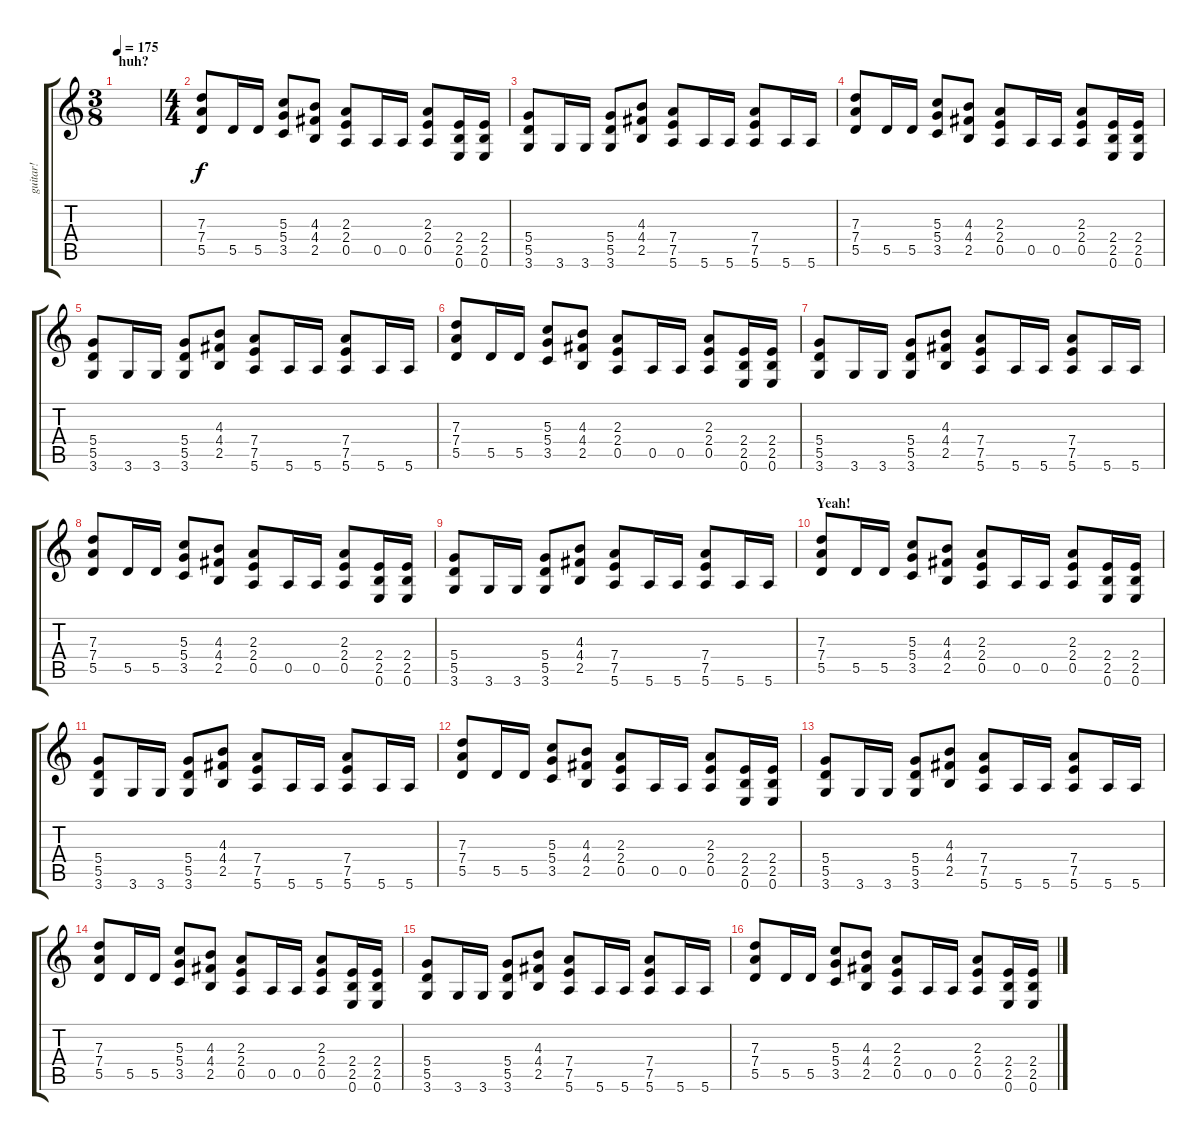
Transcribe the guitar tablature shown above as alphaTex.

\track ("guitar!" "guitar!") {instrument distortionguitar}
\staff {score tabs}
\tuning (E4 B3 G3 D3 A2 E2) {hide}
\ts (3 8)
\section ("" "huh?")
\tempo 175
\clef g2
\ks c
|
\ts (4 4)
(7.3 7.4 5.5).8 5.5.16 5.5.16 (5.3 5.4 3.5).8 (4.3 4.4 2.5).8 (2.3 2.4 0.5).8 0.5.16 0.5.16 (2.3 2.4 0.5).8 (2.4 2.5 0.6).16 (2.4 2.5 0.6).16 |
(5.4 5.5 3.6).8 3.6.16 3.6.16 (5.4 5.5 3.6).8 (4.3 4.4 2.5).8 (7.4 7.5 5.6).8 5.6.16 5.6.16 (7.4 7.5 5.6).8 5.6.16 5.6.16 |
(7.3 7.4 5.5).8 5.5.16 5.5.16 (5.3 5.4 3.5).8 (4.3 4.4 2.5).8 (2.3 2.4 0.5).8 0.5.16 0.5.16 (2.3 2.4 0.5).8 (2.4 2.5 0.6).16 (2.4 2.5 0.6).16 |
(5.4 5.5 3.6).8 3.6.16 3.6.16 (5.4 5.5 3.6).8 (4.3 4.4 2.5).8 (7.4 7.5 5.6).8 5.6.16 5.6.16 (7.4 7.5 5.6).8 5.6.16 5.6.16 |
(7.3 7.4 5.5).8 5.5.16 5.5.16 (5.3 5.4 3.5).8 (4.3 4.4 2.5).8 (2.3 2.4 0.5).8 0.5.16 0.5.16 (2.3 2.4 0.5).8 (2.4 2.5 0.6).16 (2.4 2.5 0.6).16 |
(5.4 5.5 3.6).8 3.6.16 3.6.16 (5.4 5.5 3.6).8 (4.3 4.4 2.5).8 (7.4 7.5 5.6).8 5.6.16 5.6.16 (7.4 7.5 5.6).8 5.6.16 5.6.16 |
(7.3 7.4 5.5).8 5.5.16 5.5.16 (5.3 5.4 3.5).8 (4.3 4.4 2.5).8 (2.3 2.4 0.5).8 0.5.16 0.5.16 (2.3 2.4 0.5).8 (2.4 2.5 0.6).16 (2.4 2.5 0.6).16 |
(5.4 5.5 3.6).8 3.6.16 3.6.16 (5.4 5.5 3.6).8 (4.3 4.4 2.5).8 (7.4 7.5 5.6).8 5.6.16 5.6.16 (7.4 7.5 5.6).8 5.6.16 5.6.16 |
\section ("" "Yeah!")
(7.3 7.4 5.5).8 5.5.16 5.5.16 (5.3 5.4 3.5).8 (4.3 4.4 2.5).8 (2.3 2.4 0.5).8 0.5.16 0.5.16 (2.3 2.4 0.5).8 (2.4 2.5 0.6).16 (2.4 2.5 0.6).16 |
(5.4 5.5 3.6).8 3.6.16 3.6.16 (5.4 5.5 3.6).8 (4.3 4.4 2.5).8 (7.4 7.5 5.6).8 5.6.16 5.6.16 (7.4 7.5 5.6).8 5.6.16 5.6.16 |
(7.3 7.4 5.5).8 5.5.16 5.5.16 (5.3 5.4 3.5).8 (4.3 4.4 2.5).8 (2.3 2.4 0.5).8 0.5.16 0.5.16 (2.3 2.4 0.5).8 (2.4 2.5 0.6).16 (2.4 2.5 0.6).16 |
(5.4 5.5 3.6).8 3.6.16 3.6.16 (5.4 5.5 3.6).8 (4.3 4.4 2.5).8 (7.4 7.5 5.6).8 5.6.16 5.6.16 (7.4 7.5 5.6).8 5.6.16 5.6.16 |
(7.3 7.4 5.5).8 5.5.16 5.5.16 (5.3 5.4 3.5).8 (4.3 4.4 2.5).8 (2.3 2.4 0.5).8 0.5.16 0.5.16 (2.3 2.4 0.5).8 (2.4 2.5 0.6).16 (2.4 2.5 0.6).16 |
(5.4 5.5 3.6).8 3.6.16 3.6.16 (5.4 5.5 3.6).8 (4.3 4.4 2.5).8 (7.4 7.5 5.6).8 5.6.16 5.6.16 (7.4 7.5 5.6).8 5.6.16 5.6.16 |
(7.3 7.4 5.5).8 5.5.16 5.5.16 (5.3 5.4 3.5).8 (4.3 4.4 2.5).8 (2.3 2.4 0.5).8 0.5.16 0.5.16 (2.3 2.4 0.5).8 (2.4 2.5 0.6).16 (2.4 2.5 0.6).16
